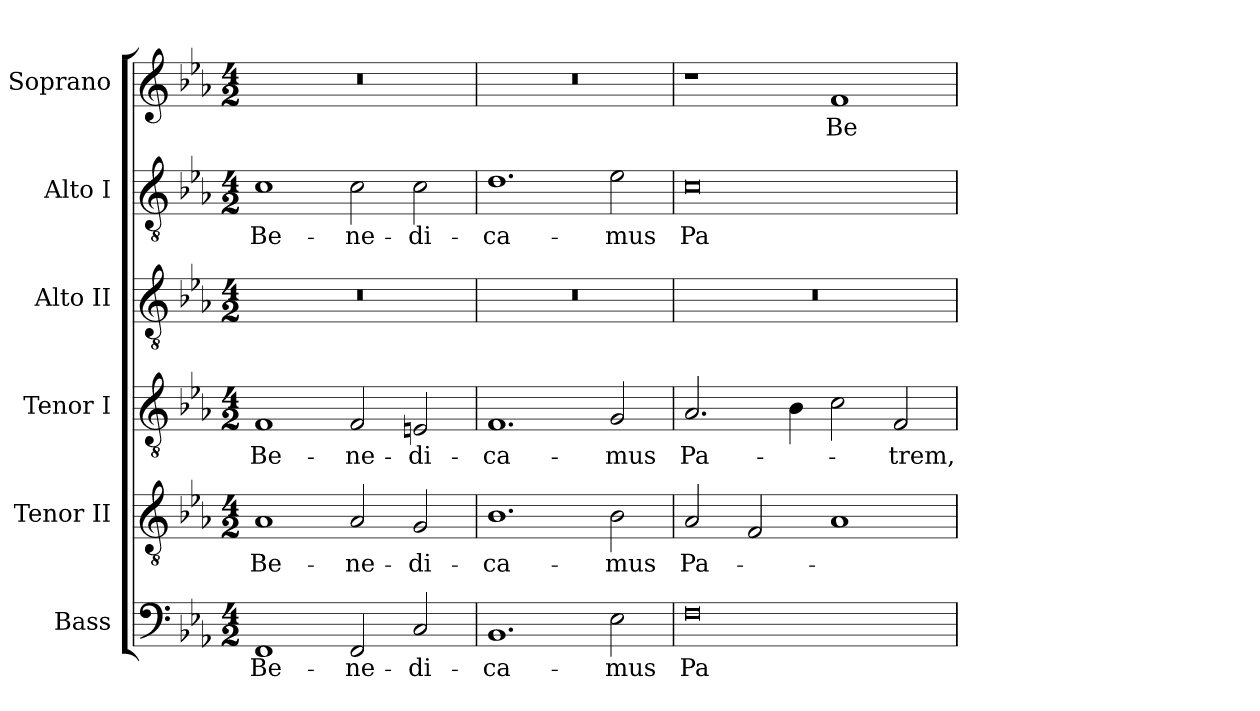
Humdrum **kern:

**kern	**text	**kern	**text	**kern	**text	**kern	**kern	**text	**kern	**text
*part6	*part6	*part5	*part5	*part4	*part4	*part3	*part2	*part2	*part1	*part1
*staff6	*staff6	*staff5	*staff5	*staff4	*staff4	*staff3	*staff2	*staff2	*staff1	*staff1
*I"Bass	*	*I"Tenor II	*	*I"Tenor I	*	*I"Alto II	*I"Alto I	*	*I"Soprano	*
*I'B	*	*	*	*I'T	*	*I'A	*	*	*	*
!!LO:PB:g=z
*clefF4	*	*clefGv2	*	*clefGv2	*	*clefGv2	*clefGv2	*	*clefG2	*
*k[b-e-a-]	*	*k[b-e-a-]	*	*k[b-e-a-]	*	*k[b-e-a-]	*k[b-e-a-]	*	*k[b-e-a-]	*
*E-:	*	*E-:	*	*E-:	*	*E-:	*E-:	*	*E-:	*
*M4/2	*	*M4/2	*	*M4/2	*	*M4/2	*M4/2	*	*M4/2	*
=1	=1	=1	=1	=1	=1	=1	=1	=1	=1	=1
!	!LO:LY:b:color=#000000	!	!	!	!	!	!	!	!	!
!	!	!	!LO:LY:b:color=#000000	!	!	!	!	!	!	!
!	!	!	!	!	!LO:LY:b:color=#000000	!LO:N:vis=1	!	!	!	!
!	!	!	!	!	!	!	!	!LO:LY:b:color=#000000	!LO:N:vis=1	!
1FFi	Be-	1A-i	Be-	1Fi	Be-	0r	1ci	Be-	0r	.
!	!LO:LY:b:color=#000000	!	!	!	!	!	!	!	!	!
!	!	!	!LO:LY:b:color=#000000	!	!	!	!	!	!	!
!	!	!	!	!	!LO:LY:b:color=#000000	!	!	!	!	!
!	!	!	!	!	!	!	!	!LO:LY:b:color=#000000	!	!
2FFi/	-ne-	2A-i/	-ne-	2Fi/	-ne-	.	2ci\	-ne-	.	.
!	!LO:LY:b:color=#000000	!	!	!	!	!	!	!	!	!
!	!	!	!LO:LY:b:color=#000000	!	!	!	!	!	!	!
!	!	!	!	!	!LO:LY:b:color=#000000	!	!	!	!	!
!	!	!	!	!	!	!	!	!LO:LY:b:color=#000000	!	!
2Ci/	-di-	2Gi/	-di-	2Eni/	-di-	.	2ci\	-di-	.	.
=2	=2	=2	=2	=2	=2	=2	=2	=2	=2	=2
!	!LO:LY:b:color=#000000	!	!	!	!	!	!	!	!	!
!	!	!	!LO:LY:b:color=#000000	!	!	!	!	!	!	!
!	!	!	!	!	!LO:LY:b:color=#000000	!LO:N:vis=1	!	!	!	!
!	!	!	!	!	!	!	!	!LO:LY:b:color=#000000	!LO:N:vis=1	!
1.BB-i	-ca-	1.B-i	-ca-	1.Fi	-ca-	0r	1.di	-ca-	0r	.
!	!LO:LY:b:color=#000000	!	!	!	!	!	!	!	!	!
!	!	!	!LO:LY:b:color=#000000	!	!	!	!	!	!	!
!	!	!	!	!	!LO:LY:b:color=#000000	!	!	!	!	!
!	!	!	!	!	!	!	!	!LO:LY:b:color=#000000	!	!
2E-i\	-mus	2B-i\	-mus	2Gi/	-mus	.	2e-i\	-mus	.	.
=3	=3	=3	=3	=3	=3	=3	=3	=3	=3	=3
!	!LO:LY:b:color=#000000	!	!	!	!	!	!	!	!	!
!	!	!	!LO:LY:b:color=#000000	!	!	!	!	!	!	!
!	!	!	!	!	!LO:LY:b:color=#000000	!LO:N:vis=1	!	!	!	!
!	!	!	!	!	!	!	!	!LO:LY:b:color=#000000	!	!
0Fi	Pa-	2A-i/	Pa-	2.A-i/	Pa-	0r	0ci	Pa-	1r	.
.	.	2Fi/	.	.	.	.	.	.	.	.
.	.	.	.	4B-i\	.	.	.	.	.	.
!	!	!	!	!	!	!	!	!	!	!LO:LY:b:color=#000000
.	.	1A-i	.	2ci\	.	.	.	.	1fi	Be-
!	!	!	!	!	!LO:LY:b:color=#000000	!	!	!	!	!
.	.	.	.	2Fi/	-trem,	.	.	.	.	.
=	=	=	=	=	=	=	=	=	=	=
*-	*-	*-	*-	*-	*-	*-	*-	*-	*-	*-
